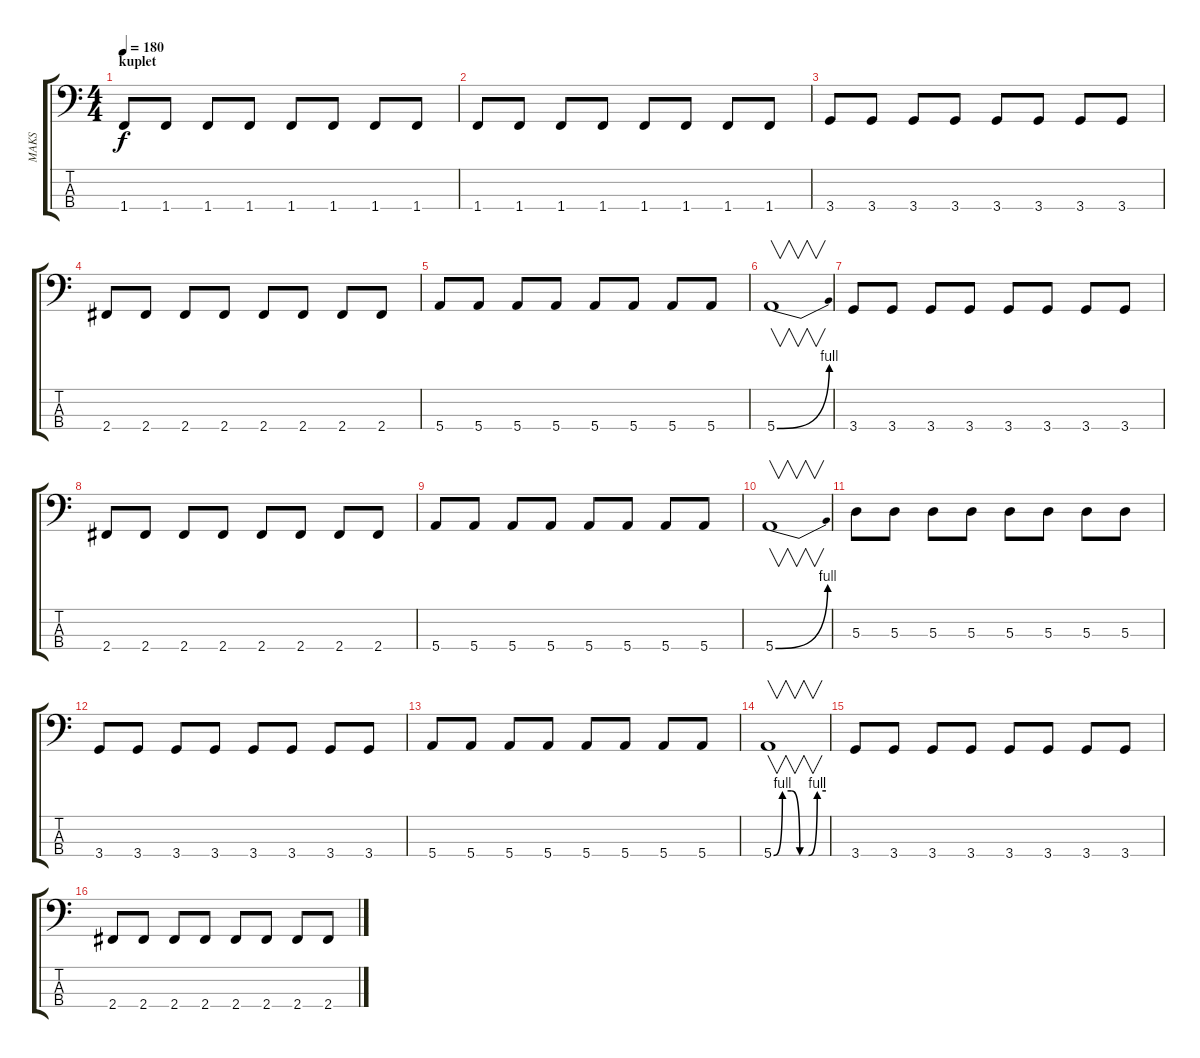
\track ("MAKS" "MAKS") {instrument slapbass1}
\staff {score tabs}
\tuning (G2 D2 A1 E1) {hide}
\ts (4 4)
\section ("" "kuplet")
\tempo 180
\clef f4
\ks c
1.4.8{dy f instrument slapbass1} 1.4.8 1.4.8 1.4.8 1.4.8 1.4.8 1.4.8 1.4.8 |
1.4.8 1.4.8 1.4.8 1.4.8 1.4.8 1.4.8 1.4.8 1.4.8 |
3.4.8 3.4.8 3.4.8 3.4.8 3.4.8 3.4.8 3.4.8 3.4.8 |
2.4.8 2.4.8 2.4.8 2.4.8 2.4.8 2.4.8 2.4.8 2.4.8 |
5.4.8 5.4.8 5.4.8 5.4.8 5.4.8 5.4.8 5.4.8 5.4.8 |
5.4{be (bend 0 0 60 4)}.1{v} |
3.4.8 3.4.8 3.4.8 3.4.8 3.4.8 3.4.8 3.4.8 3.4.8 |
2.4.8 2.4.8 2.4.8 2.4.8 2.4.8 2.4.8 2.4.8 2.4.8 |
5.4.8 5.4.8 5.4.8 5.4.8 5.4.8 5.4.8 5.4.8 5.4.8 |
5.4{be (bend 0 0 60 4)}.1{v} |
5.3.8 5.3.8 5.3.8 5.3.8 5.3.8 5.3.8 5.3.8 5.3.8 |
3.4.8 3.4.8 3.4.8 3.4.8 3.4.8 3.4.8 3.4.8 3.4.8 |
5.4.8 5.4.8 5.4.8 5.4.8 5.4.8 5.4.8 5.4.8 5.4.8 |
5.4{be (custom 0 0 10 4 20 4 30 0 40 0 50 4 60 4)}.1{v} |
3.4.8 3.4.8 3.4.8 3.4.8 3.4.8 3.4.8 3.4.8 3.4.8 |
2.4.8 2.4.8 2.4.8 2.4.8 2.4.8 2.4.8 2.4.8 2.4.8
